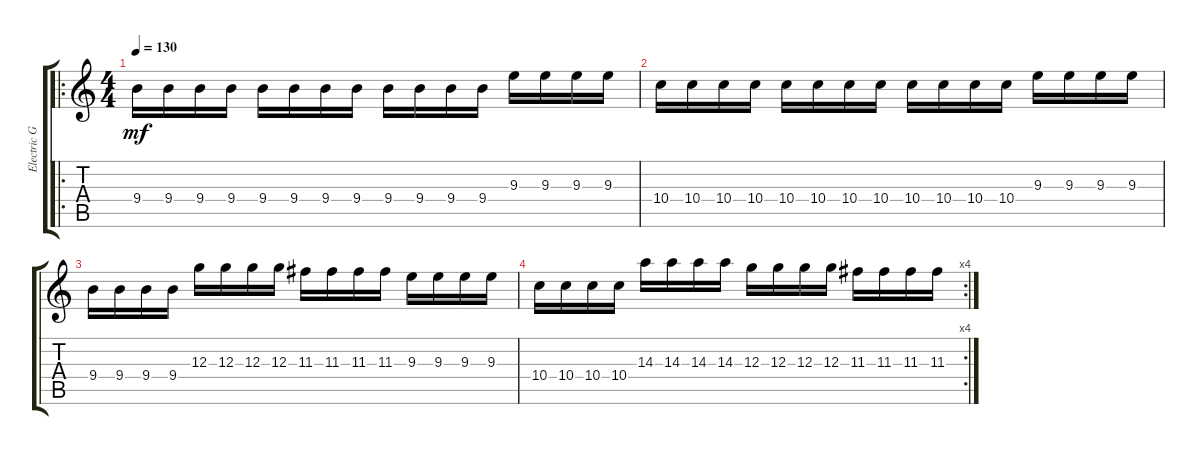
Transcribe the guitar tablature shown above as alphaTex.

\track ("Electric Guitar" "Electric G") {instrument overdrivenguitar}
\staff {score tabs}
\tuning (E4 B3 G3 D3 A2 E2) {hide}
\ro
\ts (4 4)
\tempo 130
\clef g2
\ks c
9.4.16{dy mf instrument overdrivenguitar} 9.4.16 9.4.16 9.4.16 9.4.16 9.4.16 9.4.16 9.4.16 9.4.16 9.4.16 9.4.16 9.4.16 9.3.16 9.3.16 9.3.16 9.3.16 |
10.4.16 10.4.16 10.4.16 10.4.16 10.4.16 10.4.16 10.4.16 10.4.16 10.4.16 10.4.16 10.4.16 10.4.16 9.3.16 9.3.16 9.3.16 9.3.16 |
9.4.16 9.4.16 9.4.16 9.4.16 12.3.16 12.3.16 12.3.16 12.3.16 11.3.16 11.3.16 11.3.16 11.3.16 9.3.16 9.3.16 9.3.16 9.3.16 |
\rc 4
10.4.16 10.4.16 10.4.16 10.4.16 14.3.16 14.3.16 14.3.16 14.3.16 12.3.16 12.3.16 12.3.16 12.3.16 11.3.16 11.3.16 11.3.16 11.3.16
